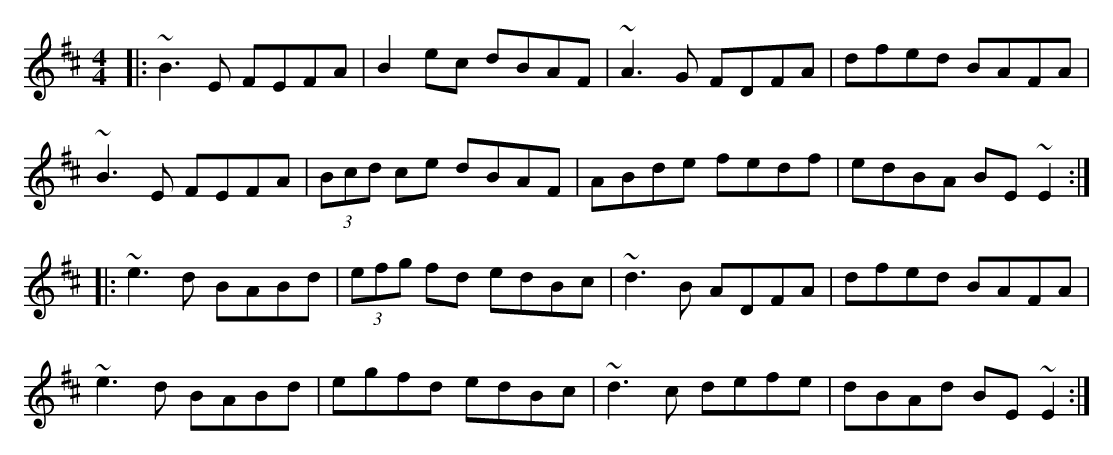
X:1
M:4/4
K:Edor
|:~B3E FEFA|B2ec dBAF|~A3G FDFA|dfed BAFA|
~B3E FEFA|(3Bcd ce dBAF|ABde fedf|edBA BE~E2:|
|:~e3d BABd|(3efg fd edBc|~d3B ADFA|dfed BAFA|
~e3d BABd|egfd edBc|~d3c defe|dBAd BE~E2:|
